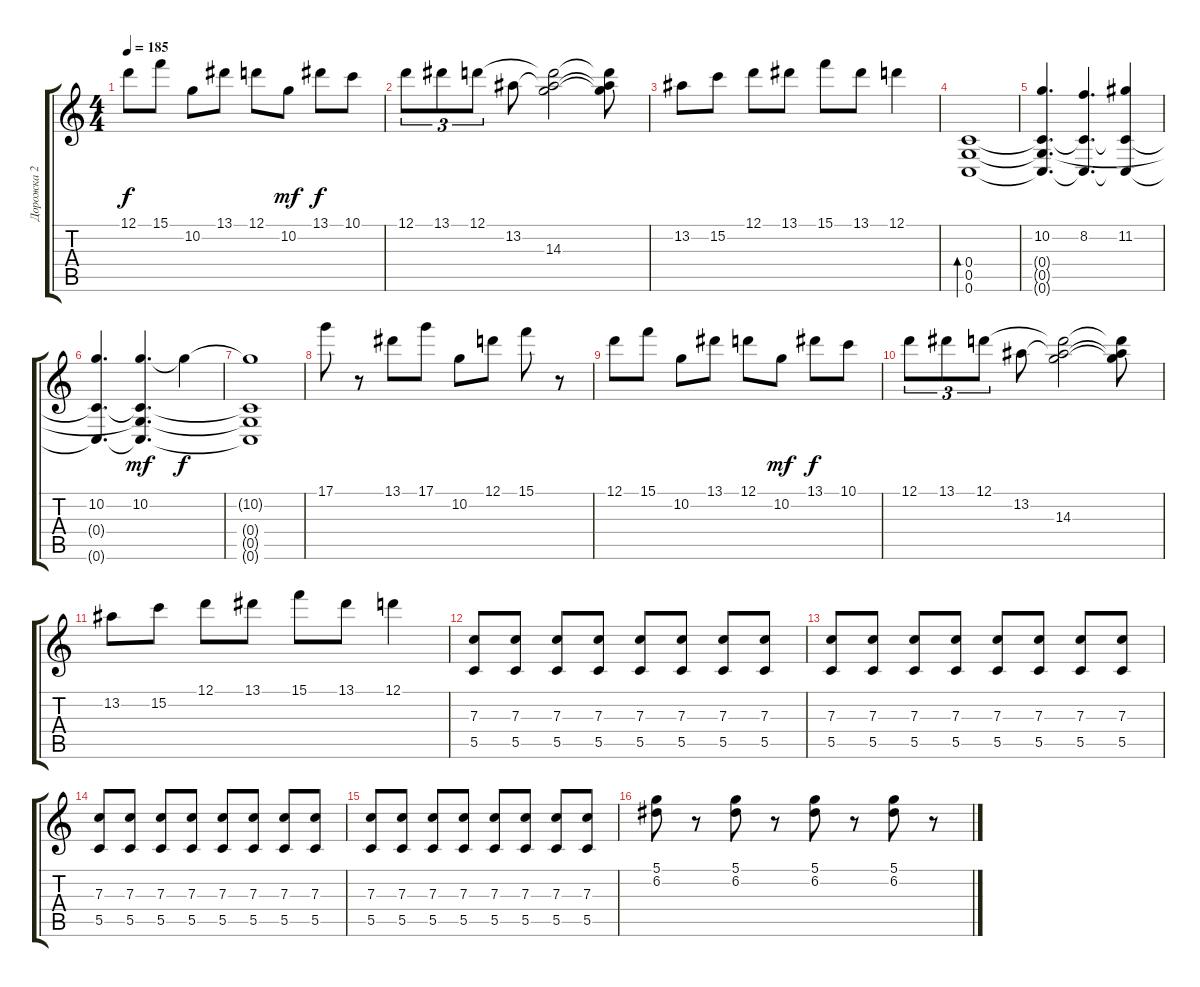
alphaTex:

\track ("Дорожка 2" "Дорожка 2") {instrument distortionguitar}
\staff {score tabs}
\tuning (D4 A3 F3 C3 G2 C2) {hide}
\ts (4 4)
\tempo 185
\clef g2
\ks c
12.1.8{dy f} 15.1.8 10.2.8 13.1.8 12.1.8 10.2.8{dy mf} 13.1.8{dy f} 10.1.8 |
12.1.8{tu (3 2)} 13.1.8{tu (3 2)} 12.1.8{tu (3 2)} 13.2.8 (12.1{t} 13.2{t} 14.3).2 (12.1{t} 13.2{t} 14.3{t}).8 |
13.2.8 15.2.8 12.1.8 13.1.8 15.1.8 13.1.8 12.1.4 |
(0.4 0.5 0.6).1{bd 240} |
(10.2 0.4{t} 0.5{t} 0.6{t}).4{d} (8.2 0.4{t} 0.6{t}).4{d} (11.2 0.4{t} 0.6{t}).4 |
(10.2 0.4{t} 0.6{t}).4{d} (10.2 0.4{t} 0.5{t} 0.6{t}).4{d dy mf} 10.2{t}.4{dy f} |
(10.2{t} 0.4{t} 0.5{t} 0.6{t}).1 |
17.1.8 r.8 13.1.8 17.1.8 10.2.8 12.1.8 15.1.8 r.8 |
12.1.8 15.1.8 10.2.8 13.1.8 12.1.8 10.2.8{dy mf} 13.1.8{dy f} 10.1.8 |
12.1.8{tu (3 2)} 13.1.8{tu (3 2)} 12.1.8{tu (3 2)} 13.2.8 (12.1{t} 13.2{t} 14.3).2 (12.1{t} 13.2{t} 14.3{t}).8 |
13.2.8 15.2.8 12.1.8 13.1.8 15.1.8 13.1.8 12.1.4 |
(7.3 5.5).8{instrument distortionguitar} (7.3 5.5).8 (7.3 5.5).8 (7.3 5.5).8 (7.3 5.5).8 (7.3 5.5).8 (7.3 5.5).8 (7.3 5.5).8 |
(7.3 5.5).8 (7.3 5.5).8 (7.3 5.5).8 (7.3 5.5).8 (7.3 5.5).8 (7.3 5.5).8 (7.3 5.5).8 (7.3 5.5).8 |
(7.3 5.5).8 (7.3 5.5).8 (7.3 5.5).8 (7.3 5.5).8 (7.3 5.5).8 (7.3 5.5).8 (7.3 5.5).8 (7.3 5.5).8 |
(7.3 5.5).8 (7.3 5.5).8 (7.3 5.5).8 (7.3 5.5).8 (7.3 5.5).8 (7.3 5.5).8 (7.3 5.5).8 (7.3 5.5).8 |
(5.1 6.2).8 r.8 (5.1 6.2).8 r.8 (5.1 6.2).8 r.8 (5.1 6.2).8 r.8
